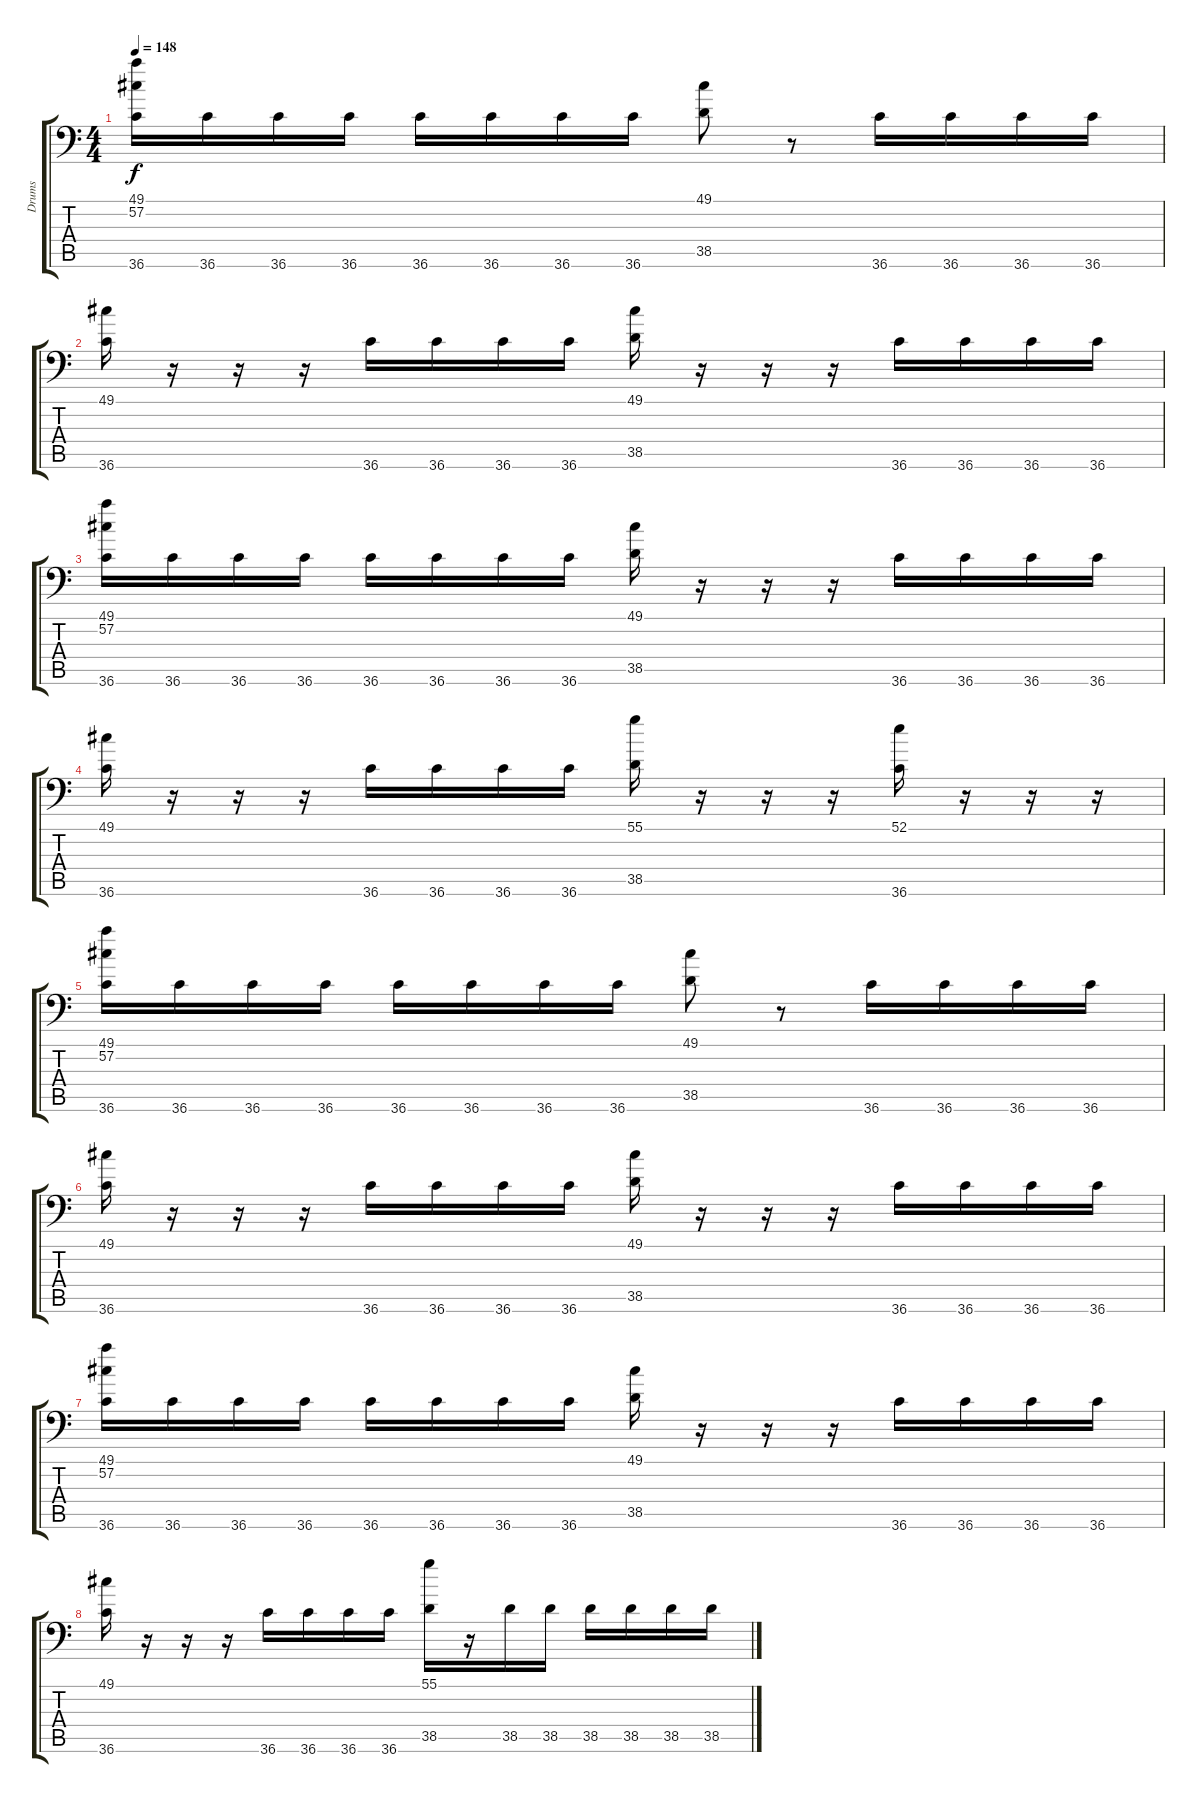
\track ("Drums" "Drums") {instrument acousticgrandpiano}
\staff {score tabs}
\tuning (C-1 C-1 C-1 C-1 C-1 C-1) {hide}
\ts (4 4)
\tempo 148
\clef f4
\ks c
(49.1 57.2 36.6).16{dy f} 36.6.16 36.6.16 36.6.16 36.6.16 36.6.16 36.6.16 36.6.16 (49.1 38.5).8 r.8 36.6.16 36.6.16 36.6.16 36.6.16 |
(49.1 36.6).16 r.16 r.16 r.16 36.6.16 36.6.16 36.6.16 36.6.16 (49.1 38.5).16 r.16 r.16 r.16 36.6.16 36.6.16 36.6.16 36.6.16 |
(49.1 57.2 36.6).16 36.6.16 36.6.16 36.6.16 36.6.16 36.6.16 36.6.16 36.6.16 (49.1 38.5).16 r.16 r.16 r.16 36.6.16 36.6.16 36.6.16 36.6.16 |
(49.1 36.6).16 r.16 r.16 r.16 36.6.16 36.6.16 36.6.16 36.6.16 (55.1 38.5).16 r.16 r.16 r.16 (52.1 36.6).16 r.16 r.16 r.16 |
(49.1 57.2 36.6).16 36.6.16 36.6.16 36.6.16 36.6.16 36.6.16 36.6.16 36.6.16 (49.1 38.5).8 r.8 36.6.16 36.6.16 36.6.16 36.6.16 |
(49.1 36.6).16 r.16 r.16 r.16 36.6.16 36.6.16 36.6.16 36.6.16 (49.1 38.5).16 r.16 r.16 r.16 36.6.16 36.6.16 36.6.16 36.6.16 |
(49.1 57.2 36.6).16 36.6.16 36.6.16 36.6.16 36.6.16 36.6.16 36.6.16 36.6.16 (49.1 38.5).16 r.16 r.16 r.16 36.6.16 36.6.16 36.6.16 36.6.16 |
(49.1 36.6).16 r.16 r.16 r.16 36.6.16 36.6.16 36.6.16 36.6.16 (55.1 38.5).16 r.16 38.5.16 38.5.16 38.5.16 38.5.16 38.5.16 38.5.16
